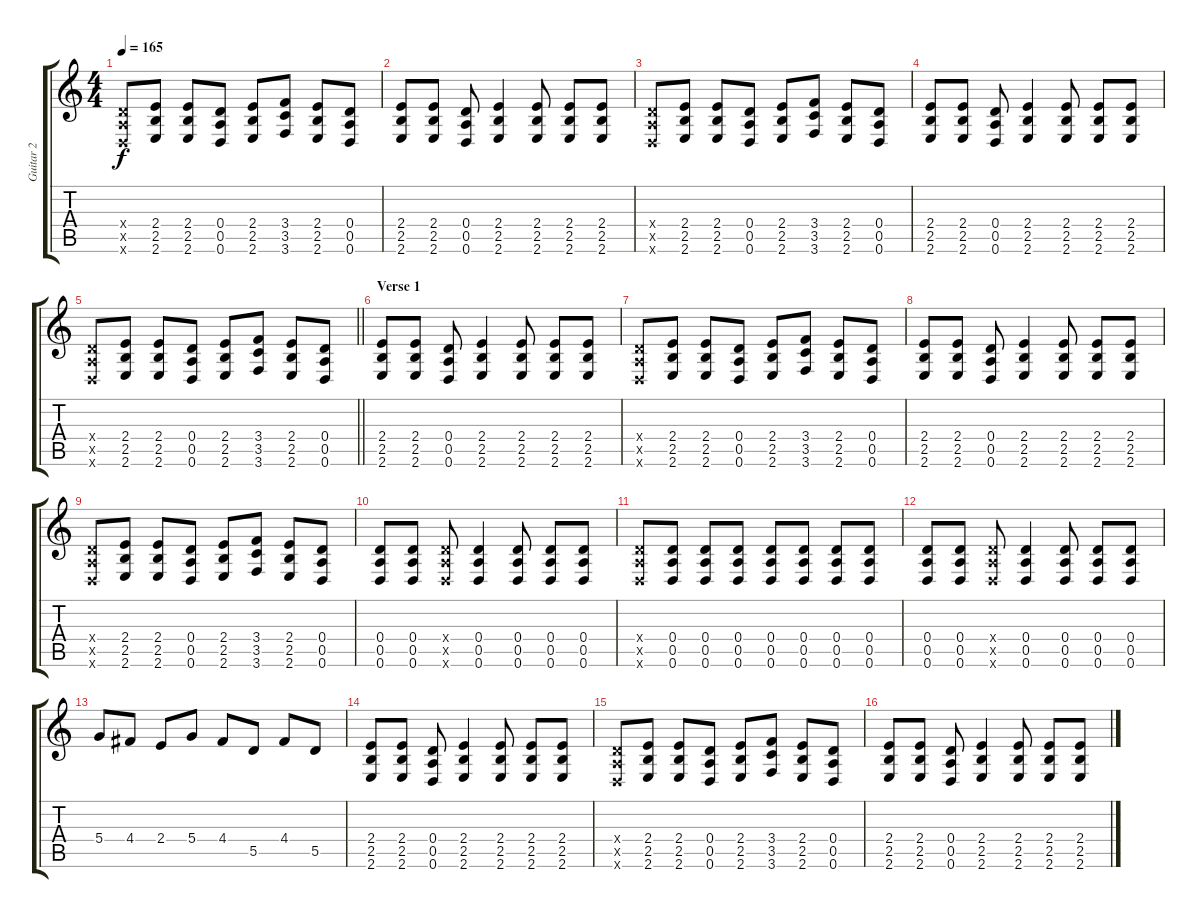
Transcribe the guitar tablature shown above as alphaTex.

\track ("Guitar 2" "Guitar 2") {instrument distortionguitar}
\staff {score tabs}
\tuning (E4 B3 G3 D3 A2 D2) {hide}
\ts (4 4)
\tempo 165
\clef g2
\ks c
(0.4{x} 0.5{x} 0.6{x}).8{dy f} (2.4 2.5 2.6).8 (2.4 2.5 2.6).8 (0.4 0.5 0.6).8 (2.4 2.5 2.6).8 (3.4 3.5 3.6).8 (2.4 2.5 2.6).8 (0.4 0.5 0.6).8 |
(2.4 2.5 2.6).8 (2.4 2.5 2.6).8 (0.4 0.5 0.6).8 (2.4 2.5 2.6).4 (2.4 2.5 2.6).8 (2.4 2.5 2.6).8 (2.4 2.5 2.6).8 |
(0.4{x} 0.5{x} 0.6{x}).8 (2.4 2.5 2.6).8 (2.4 2.5 2.6).8 (0.4 0.5 0.6).8 (2.4 2.5 2.6).8 (3.4 3.5 3.6).8 (2.4 2.5 2.6).8 (0.4 0.5 0.6).8 |
(2.4 2.5 2.6).8 (2.4 2.5 2.6).8 (0.4 0.5 0.6).8 (2.4 2.5 2.6).4 (2.4 2.5 2.6).8 (2.4 2.5 2.6).8 (2.4 2.5 2.6).8 |
\barLineRight lightlight
(0.4{x} 0.5{x} 0.6{x}).8 (2.4 2.5 2.6).8 (2.4 2.5 2.6).8 (0.4 0.5 0.6).8 (2.4 2.5 2.6).8 (3.4 3.5 3.6).8 (2.4 2.5 2.6).8 (0.4 0.5 0.6).8 |
\section ("" "Verse 1")
(2.4 2.5 2.6).8 (2.4 2.5 2.6).8 (0.4 0.5 0.6).8 (2.4 2.5 2.6).4 (2.4 2.5 2.6).8 (2.4 2.5 2.6).8 (2.4 2.5 2.6).8 |
(0.4{x} 0.5{x} 0.6{x}).8 (2.4 2.5 2.6).8 (2.4 2.5 2.6).8 (0.4 0.5 0.6).8 (2.4 2.5 2.6).8 (3.4 3.5 3.6).8 (2.4 2.5 2.6).8 (0.4 0.5 0.6).8 |
(2.4 2.5 2.6).8 (2.4 2.5 2.6).8 (0.4 0.5 0.6).8 (2.4 2.5 2.6).4 (2.4 2.5 2.6).8 (2.4 2.5 2.6).8 (2.4 2.5 2.6).8 |
(0.4{x} 0.5{x} 0.6{x}).8 (2.4 2.5 2.6).8 (2.4 2.5 2.6).8 (0.4 0.5 0.6).8 (2.4 2.5 2.6).8 (3.4 3.5 3.6).8 (2.4 2.5 2.6).8 (0.4 0.5 0.6).8 |
(0.4 0.5 0.6).8 (0.4 0.5 0.6).8 (0.4{x} 0.5{x} 0.6{x}).8 (0.4 0.5 0.6).4 (0.4 0.5 0.6).8 (0.4 0.5 0.6).8 (0.4 0.5 0.6).8 |
(0.4{x} 0.5{x} 0.6{x}).8 (0.4 0.5 0.6).8 (0.4 0.5 0.6).8 (0.4 0.5 0.6).8 (0.4 0.5 0.6).8 (0.4 0.5 0.6).8 (0.4 0.5 0.6).8 (0.4 0.5 0.6).8 |
(0.4 0.5 0.6).8 (0.4 0.5 0.6).8 (0.4{x} 0.5{x} 0.6{x}).8 (0.4 0.5 0.6).4 (0.4 0.5 0.6).8 (0.4 0.5 0.6).8 (0.4 0.5 0.6).8 |
5.4.8 4.4.8 2.4.8 5.4.8 4.4.8 5.5.8 4.4.8 5.5.8 |
(2.4 2.5 2.6).8 (2.4 2.5 2.6).8 (0.4 0.5 0.6).8 (2.4 2.5 2.6).4 (2.4 2.5 2.6).8 (2.4 2.5 2.6).8 (2.4 2.5 2.6).8 |
(0.4{x} 0.5{x} 0.6{x}).8 (2.4 2.5 2.6).8 (2.4 2.5 2.6).8 (0.4 0.5 0.6).8 (2.4 2.5 2.6).8 (3.4 3.5 3.6).8 (2.4 2.5 2.6).8 (0.4 0.5 0.6).8 |
(2.4 2.5 2.6).8 (2.4 2.5 2.6).8 (0.4 0.5 0.6).8 (2.4 2.5 2.6).4 (2.4 2.5 2.6).8 (2.4 2.5 2.6).8 (2.4 2.5 2.6).8
